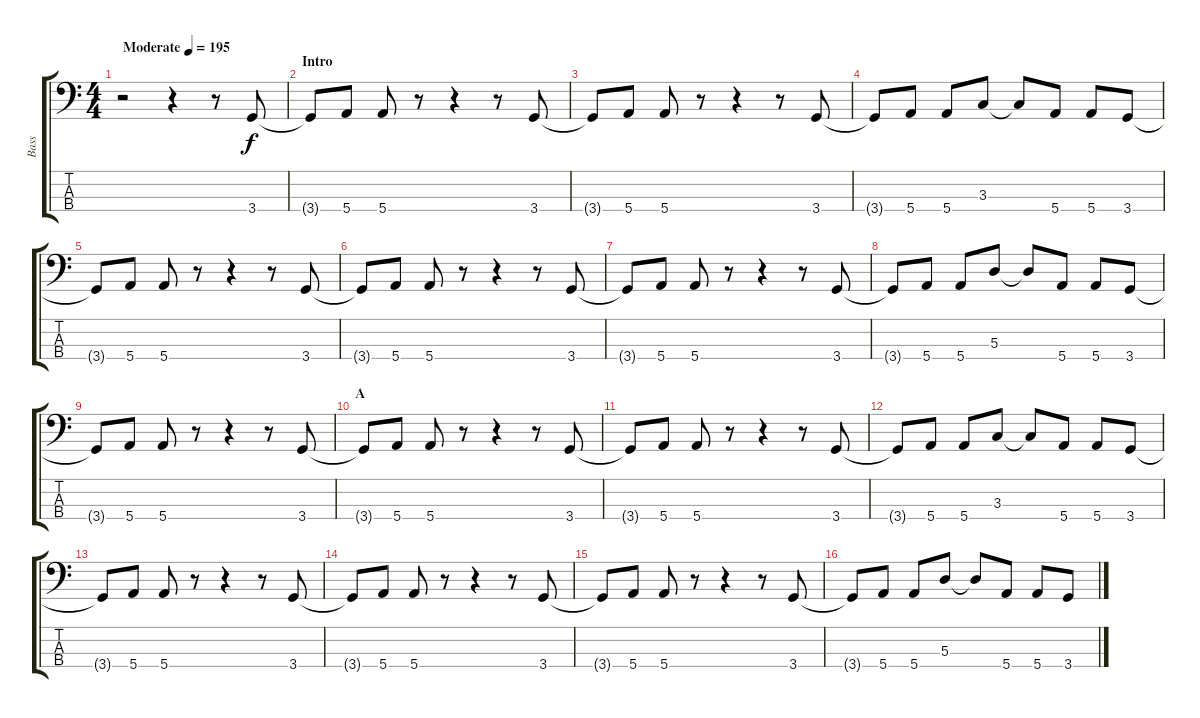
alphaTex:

\track ("Bass" "Bass") {instrument electricbassfinger}
\staff {score tabs}
\tuning (G2 D2 A1 E1) {hide}
\ts (4 4)
\tempo (195 "Moderate")
\clef f4
\ks c
r.2{dy f instrument electricbassfinger} r.4 r.8 3.4.8 |
\section ("" "Intro")
3.4{t}.8 5.4.8 5.4.8 r.8 r.4 r.8 3.4.8 |
3.4{t}.8 5.4.8 5.4.8 r.8 r.4 r.8 3.4.8 |
3.4{t}.8 5.4.8 5.4.8 3.3.8 3.3{t}.8 5.4.8 5.4.8 3.4.8 |
3.4{t}.8 5.4.8 5.4.8 r.8 r.4 r.8 3.4.8 |
3.4{t}.8 5.4.8 5.4.8 r.8 r.4 r.8 3.4.8 |
3.4{t}.8 5.4.8 5.4.8 r.8 r.4 r.8 3.4.8 |
3.4{t}.8 5.4.8 5.4.8 5.3.8 5.3{t}.8 5.4.8 5.4.8 3.4.8 |
3.4{t}.8 5.4.8 5.4.8 r.8 r.4 r.8 3.4.8 |
\section ("" "A")
3.4{t}.8 5.4.8 5.4.8 r.8 r.4 r.8 3.4.8 |
3.4{t}.8 5.4.8 5.4.8 r.8 r.4 r.8 3.4.8 |
3.4{t}.8 5.4.8 5.4.8 3.3.8 3.3{t}.8 5.4.8 5.4.8 3.4.8 |
3.4{t}.8 5.4.8 5.4.8 r.8 r.4 r.8 3.4.8 |
3.4{t}.8 5.4.8 5.4.8 r.8 r.4 r.8 3.4.8 |
3.4{t}.8 5.4.8 5.4.8 r.8 r.4 r.8 3.4.8 |
3.4{t}.8 5.4.8 5.4.8 5.3.8 5.3{t}.8 5.4.8 5.4.8 3.4.8
